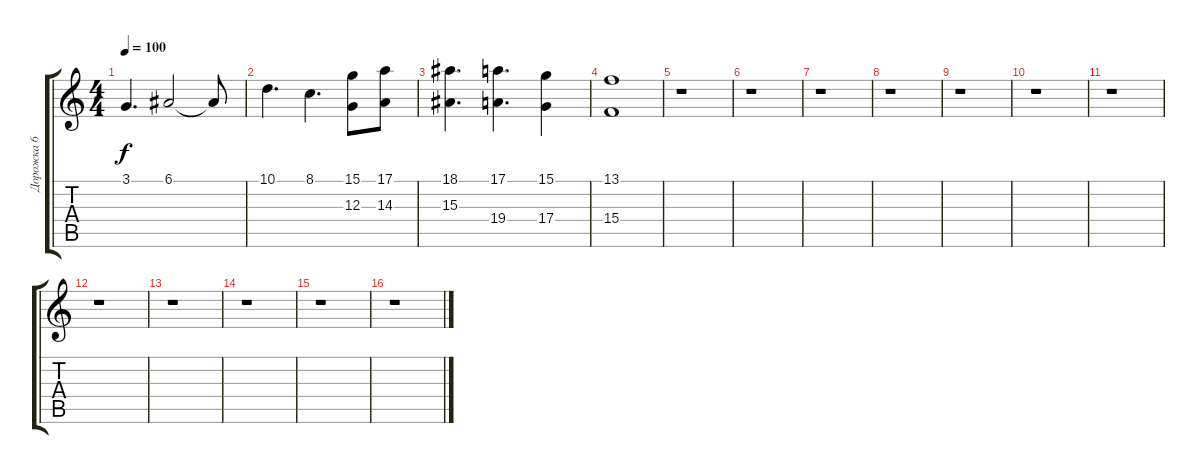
\track ("Дорожка 6" "Дорожка 6") {instrument stringensemble1}
\staff {score tabs}
\tuning (E4 B3 G3 D3 A2 E2) {hide}
\ts (4 4)
\tempo 100
\clef g2
\ks c
3.1.4{d dy f} 6.1.2 6.1{t}.8 |
10.1.4{d} 8.1.4{d} (15.1 12.3).8 (17.1 14.3).8 |
(18.1 15.3).4{d} (17.1 19.4).4{d} (15.1 17.4).4 |
(13.1 15.4).1 |
r.1 |
r.1 |
r.1 |
r.1 |
r.1 |
r.1 |
r.1 |
r.1 |
r.1 |
r.1 |
r.1 |
r.1
